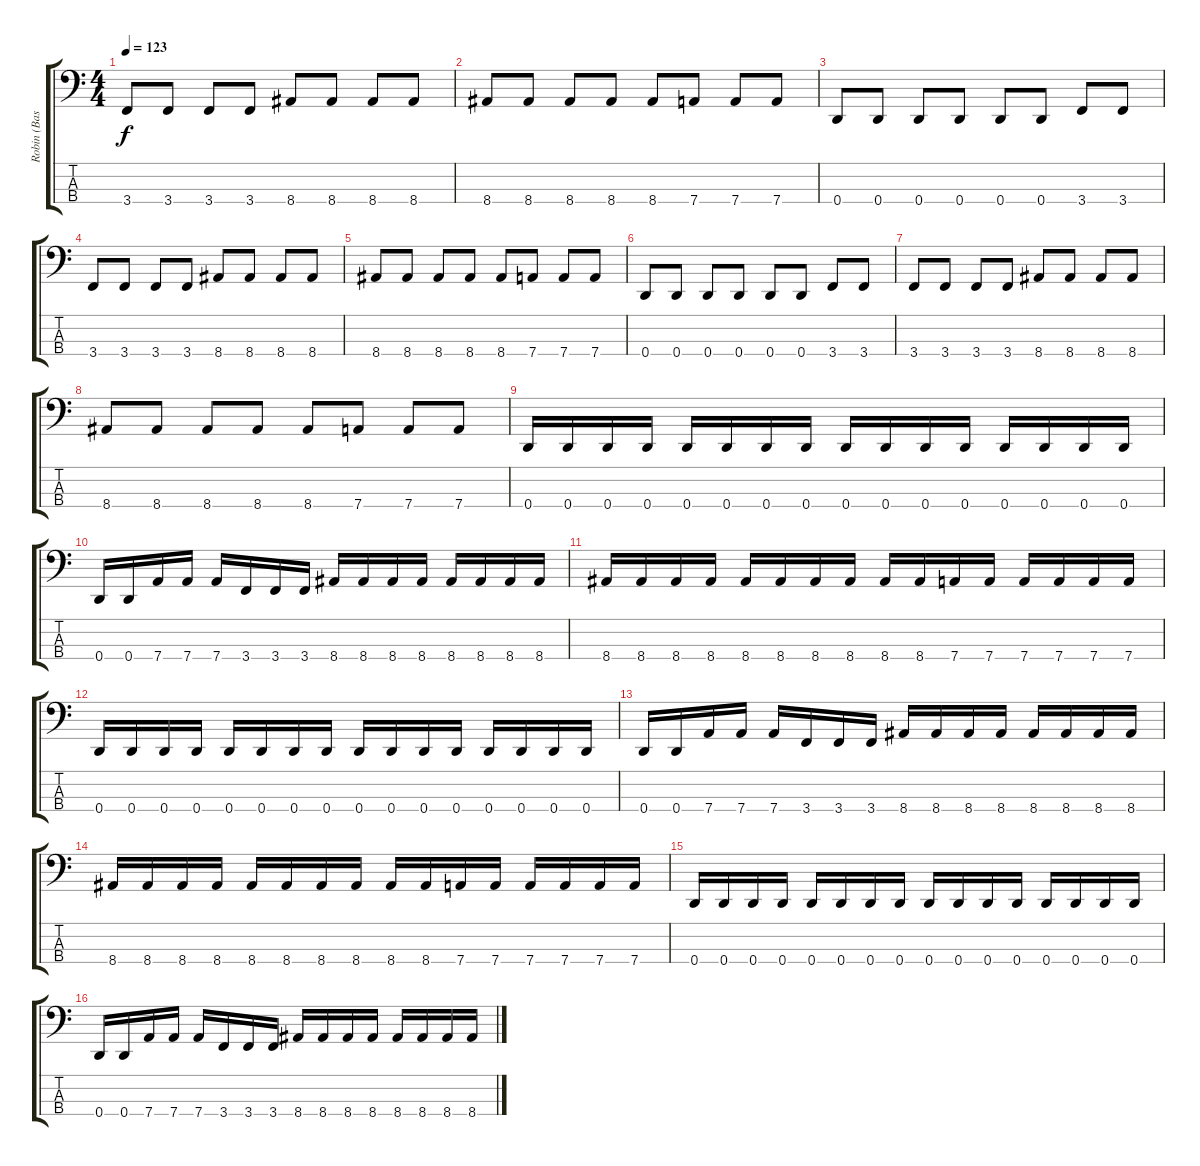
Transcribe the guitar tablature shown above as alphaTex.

\track ("Robin (Bass)" "Robin (Bas") {instrument electricbassfinger}
\staff {score tabs}
\tuning (G2 D2 A1 D1) {hide}
\ts (4 4)
\tempo 123
\clef f4
\ks c
3.4.8{dy f} 3.4.8 3.4.8 3.4.8 8.4.8 8.4.8 8.4.8 8.4.8 |
8.4.8 8.4.8 8.4.8 8.4.8 8.4.8 7.4.8 7.4.8 7.4.8 |
0.4.8 0.4.8 0.4.8 0.4.8 0.4.8 0.4.8 3.4.8 3.4.8 |
3.4.8 3.4.8 3.4.8 3.4.8 8.4.8 8.4.8 8.4.8 8.4.8 |
8.4.8 8.4.8 8.4.8 8.4.8 8.4.8 7.4.8 7.4.8 7.4.8 |
0.4.8 0.4.8 0.4.8 0.4.8 0.4.8 0.4.8 3.4.8 3.4.8 |
3.4.8 3.4.8 3.4.8 3.4.8 8.4.8 8.4.8 8.4.8 8.4.8 |
8.4.8 8.4.8 8.4.8 8.4.8 8.4.8 7.4.8 7.4.8 7.4.8 |
0.4.16 0.4.16 0.4.16 0.4.16 0.4.16 0.4.16 0.4.16 0.4.16 0.4.16 0.4.16 0.4.16 0.4.16 0.4.16 0.4.16 0.4.16 0.4.16 |
0.4.16 0.4.16 7.4.16 7.4.16 7.4.16 3.4.16 3.4.16 3.4.16 8.4.16 8.4.16 8.4.16 8.4.16 8.4.16 8.4.16 8.4.16 8.4.16 |
8.4.16 8.4.16 8.4.16 8.4.16 8.4.16 8.4.16 8.4.16 8.4.16 8.4.16 8.4.16 7.4.16 7.4.16 7.4.16 7.4.16 7.4.16 7.4.16 |
0.4.16 0.4.16 0.4.16 0.4.16 0.4.16 0.4.16 0.4.16 0.4.16 0.4.16 0.4.16 0.4.16 0.4.16 0.4.16 0.4.16 0.4.16 0.4.16 |
0.4.16 0.4.16 7.4.16 7.4.16 7.4.16 3.4.16 3.4.16 3.4.16 8.4.16 8.4.16 8.4.16 8.4.16 8.4.16 8.4.16 8.4.16 8.4.16 |
8.4.16 8.4.16 8.4.16 8.4.16 8.4.16 8.4.16 8.4.16 8.4.16 8.4.16 8.4.16 7.4.16 7.4.16 7.4.16 7.4.16 7.4.16 7.4.16 |
0.4.16 0.4.16 0.4.16 0.4.16 0.4.16 0.4.16 0.4.16 0.4.16 0.4.16 0.4.16 0.4.16 0.4.16 0.4.16 0.4.16 0.4.16 0.4.16 |
0.4.16 0.4.16 7.4.16 7.4.16 7.4.16 3.4.16 3.4.16 3.4.16 8.4.16 8.4.16 8.4.16 8.4.16 8.4.16 8.4.16 8.4.16 8.4.16
